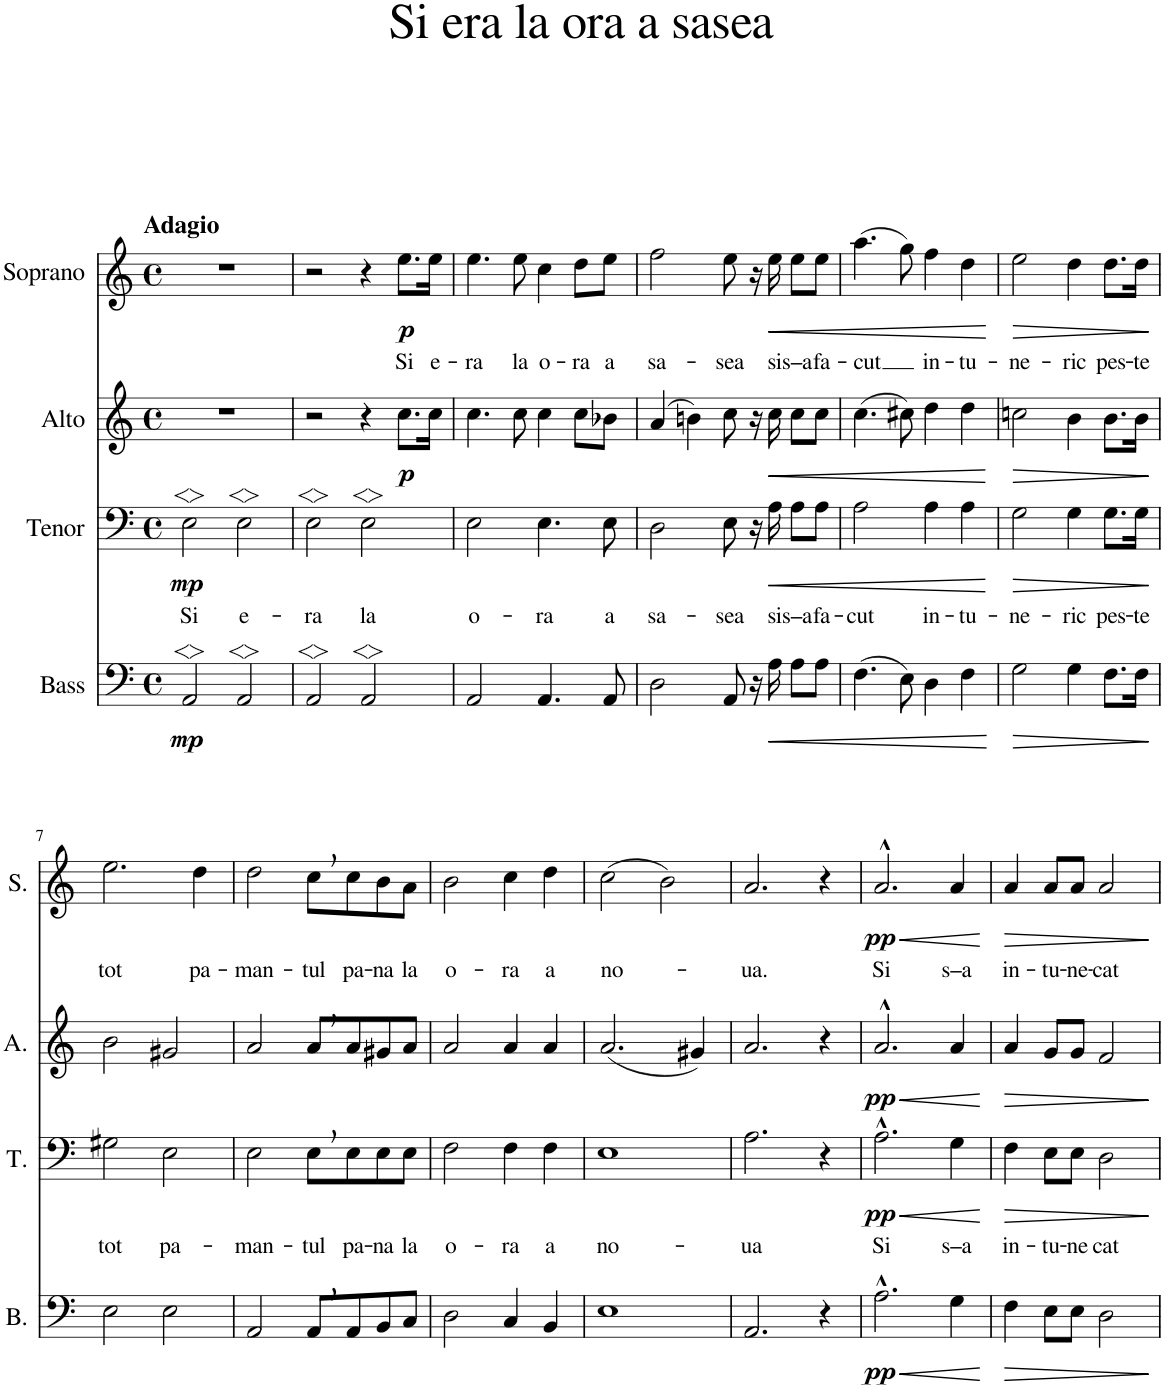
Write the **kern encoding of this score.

**kern	**dynam	**kern	**text	**text	**dynam	**kern	**dynam	**kern	**text	**text	**dynam
*part4	*part4	*part3	*part3	*part3	*part3	*part2	*part2	*part1	*part1	*part1	*part1
*staff4	*staff4	*staff3	*staff3	*staff3	*staff3	*staff2	*staff2	*staff1	*staff1	*staff1	*staff1
*I"Bass	*	*I"Tenor	*	*	*	*I"Alto	*	*I"Soprano	*	*	*
*I'B.	*	*I'T.	*	*	*	*I'A.	*	*I'S.	*	*	*
*clefF4	*	*clefF4	*	*	*	*clefG2	*	*clefG2	*	*	*
*k[]	*	*k[]	*	*	*	*k[]	*	*k[]	*	*	*
*M4/4	*	*M4/4	*	*	*	*M4/4	*	*M4/4	*	*	*
*met(c)	*	*met(c)	*	*	*	*met(c)	*	*met(c)	*	*	*
=1	=1	=1	=1	=1	=1	=1	=1	=1	=1	=1	=1
!	!	!	!	!	!	!	!	!LO:TX:a:B:t=Adagio	!	!	!
!	!LO:DY:b	!	!	!LO:LY:b	!LO:DY:b	!	!	!	!	!	!
2AA>/	mp	2E>\	.	Si	mp	1r	.	1r	.	.	.
!	!	!	!	!LO:LY:b	!	!	!	!	!	!	!
2AA>/	.	2E>\	.	e-	.	.	.	.	.	.	.
=2	=2	=2	=2	=2	=2	=2	=2	=2	=2	=2	=2
!	!	!	!	!LO:LY:b	!	!	!	!	!	!	!
2AA>/	.	2E>\	.	-ra	.	2r	.	2r	.	.	.
!	!	!	!	!LO:LY:b	!	!	!	!	!	!	!
2AA>/	.	2E>\	.	la	.	4r	.	4r	.	.	.
!	!	!	!	!	!	!	!LO:DY:b	!	!	!LO:LY:b	!LO:DY:b
.	.	.	.	.	.	8.cc\L	p	8.ee\L	.	Si	p
!	!	!	!	!	!	!	!	!	!	!LO:LY:b	!
.	.	.	.	.	.	16cc\Jk	.	16ee\Jk	.	e-	.
=3	=3	=3	=3	=3	=3	=3	=3	=3	=3	=3	=3
!	!	!	!	!LO:LY:b	!	!	!	!	!	!LO:LY:b	!
2AA/	.	2E\	.	o-	.	4.cc\	.	4.ee\	.	-ra	.
!	!	!	!	!	!	!	!	!	!	!LO:LY:b	!
.	.	.	.	.	.	8cc\	.	8ee\	.	la	.
!	!	!	!	!LO:LY:b	!	!	!	!	!	!LO:LY:b	!
4.AA/	.	4.E\	.	-ra	.	4cc\	.	4cc\	.	o-	.
!	!	!	!	!	!	!	!	!	!	!LO:LY:b	!
.	.	.	.	.	.	8cc\L	.	8dd\L	.	-ra	.
!	!	!	!	!LO:LY:b	!	!	!	!	!	!LO:LY:b	!
8AA/	.	8E\	.	a	.	8b-X\J	.	8ee\J	.	a	.
=4	=4	=4	=4	=4	=4	=4	=4	=4	=4	=4	=4
!	!	!	!	!LO:LY:b	!	!	!	!	!	!LO:LY:b	!
2D\	.	2D\	.	sa-	.	(4a/	.	2ff\	.	sa-	.
.	.	.	.	.	.	4bn\)	.	.	.	.	.
!	!	!	!	!LO:LY:b	!	!	!	!	!	!LO:LY:b	!
8AA/	.	8E\	.	-sea	.	8cc\	.	8ee\	.	-sea	.
16r	.	16r	.	.	.	16r	.	16r	.	.	.
!	!LO:HP:b	!	!	!LO:LY:b	!LO:HP:b	!	!LO:HP:b	!	!	!LO:LY:b	!LO:HP:b
16A\	<	16A\	.	si	<	16cc\	<	16ee\	.	si	<
!	!	!	!	!LO:LY:b	!	!	!	!	!	!LO:LY:b	!
8A\L	.	8A\L	.	s–a	.	8cc\L	.	8ee\L	.	s–a	.
!	!	!	!	!LO:LY:b	!	!	!	!	!	!LO:LY:b	!
8A\J	.	8A\J	.	fa-	.	8cc\J	.	8ee\J	.	fa-	.
=5	=5	=5	=5	=5	=5	=5	=5	=5	=5	=5	=5
!	!	!	!	!LO:LY:b	!	!	!	!	!	!LO:LY:b	!
(4.F\	.	2A\	.	-cut	.	(4.cc\	.	(4.aa\	.	-cut	.
8E\)	.	.	.	.	.	8cc#X\)	.	8gg\)	.	.	.
!	!	!	!	!LO:LY:b	!	!	!	!	!	!LO:LY:b	!
4D\	.	4A\	.	in-	.	4dd\	.	4ff\	.	in-	.
!	!	!	!	!LO:LY:b	!	!	!	!	!	!LO:LY:b	!
4F\	.	4A\	.	-tu-	.	4dd\	.	4dd\	.	-tu-	.
.	[	.	.	.	[	.	[	.	.	.	[
=6	=6	=6	=6	=6	=6	=6	=6	=6	=6	=6	=6
!	!LO:HP:b	!	!	!LO:LY:b	!LO:HP:b	!	!LO:HP:b	!	!	!LO:LY:b	!LO:HP:b
2G\	>	2G\	.	-ne-	>	2ccn\	>	2ee\	.	-ne-	>
!	!	!	!	!LO:LY:b	!	!	!	!	!	!LO:LY:b	!
4G\	.	4G\	.	-ric	.	4b\	.	4dd\	.	-ric	.
!	!	!	!	!LO:LY:b	!	!	!	!	!	!LO:LY:b	!
8.F\L	.	8.G\L	.	pes-	.	8.b\L	.	8.dd\L	.	pes-	.
!	!	!	!	!LO:LY:b	!	!	!	!	!	!LO:LY:b	!
16F\Jk	.	16G\Jk	.	-te	.	16b\Jk	.	16dd\Jk	.	-te	.
.	]	.	.	.	]	.	]	.	.	.	]
!!LO:LB:g=z
=7	=7	=7	=7	=7	=7	=7	=7	=7	=7	=7	=7
!	!	!	!	!LO:LY:b	!	!	!	!	!	!LO:LY:b	!
2E\	.	2G#X\	.	tot	.	2b\	.	2.ee\	.	tot	.
!	!	!	!	!LO:LY:b	!	!	!	!	!	!	!
2E\	.	2E\	.	pa-	.	2g#X/	.	.	.	.	.
!	!	!	!	!	!	!	!	!	!	!LO:LY:b	!
.	.	.	.	.	.	.	.	4dd\	.	pa-	.
=8	=8	=8	=8	=8	=8	=8	=8	=8	=8	=8	=8
!	!	!	!	!LO:LY:b	!	!	!	!	!	!LO:LY:b	!
2AA/	.	2E\	.	-man-	.	2a/	.	2dd\	.	man-	.
!	!	!	!	!LO:LY:b	!	!	!	!	!	!LO:LY:b	!
8AA,/L	.	8E,\L	.	-tul	.	8a,/L	.	8cc,\L	.	-tul	.
!	!	!	!	!LO:LY:b	!	!	!	!	!	!LO:LY:b	!
8AA/	.	8E\	.	pa-	.	8a/	.	8cc\	.	pa-	.
!	!	!	!	!LO:LY:b	!	!	!	!	!	!LO:LY:b	!
8BB/	.	8E\	.	-na	.	8g#X/	.	8b\	.	-na	.
!	!	!	!	!LO:LY:b	!	!	!	!	!	!LO:LY:b	!
8C/J	.	8E\J	.	la	.	8a/J	.	8a\J	.	la	.
=9	=9	=9	=9	=9	=9	=9	=9	=9	=9	=9	=9
!	!	!	!	!LO:LY:b	!	!	!	!	!	!LO:LY:b	!
2D\	.	2F\	.	o-	.	2a/	.	2b\	.	o-	.
!	!	!	!	!LO:LY:b	!	!	!	!	!	!LO:LY:b	!
4C/	.	4F\	.	-ra	.	4a/	.	4cc\	.	-ra	.
!	!	!	!	!LO:LY:b	!	!	!	!	!	!LO:LY:b	!
4BB/	.	4F\	.	a	.	4a/	.	4dd\	.	a	.
=10	=10	=10	=10	=10	=10	=10	=10	=10	=10	=10	=10
!	!	!	!	!LO:LY:b	!	!	!	!	!	!LO:LY:b	!
1E	.	1E	.	no-	.	(2.a/	.	(2cc\	.	no-	.
.	.	.	.	.	.	.	.	2b\)	.	.	.
.	.	.	.	.	.	4g#X/)	.	.	.	.	.
=11	=11	=11	=11	=11	=11	=11	=11	=11	=11	=11	=11
!	!	!	!	!LO:LY:b	!	!	!	!	!	!LO:LY:b	!
2.AA/	.	2.A\	.	-ua	.	2.a/	.	2.a/	.	-ua.	.
4r	.	4r	.	.	.	4r	.	4r	.	.	.
=12	=12	=12	=12	=12	=12	=12	=12	=12	=12	=12	=12
!	!LO:HP:b	!	!	!LO:LY:b	!LO:HP:b	!	!LO:HP:b	!	!	!LO:LY:b	!LO:HP:b
!	!LO:DY:n=1:b	!	!	!	!LO:DY:n=1:b	!	!LO:DY:n=1:b	!	!	!	!LO:DY:n=1:b
2.A^^\	< pp	2.A^^\	.	Si	< pp	2.a^^/	< pp	2.a^^/	.	Si	< pp
!	!	!	!	!LO:LY:b	!	!	!	!	!	!LO:LY:b	!
4G\	.	4G\	.	s–a	.	4a/	.	4a/	.	s–a	.
.	[	.	.	.	[	.	[	.	.	.	[
=13	=13	=13	=13	=13	=13	=13	=13	=13	=13	=13	=13
!	!LO:HP:b	!	!	!LO:LY:b	!LO:HP:b	!	!LO:HP:b	!	!	!LO:LY:b	!LO:HP:b
4F\	>	4F\	.	in-	>	4a/	>	4a/	.	in-	>
!	!	!	!	!LO:LY:b	!	!	!	!	!	!LO:LY:b	!
8E\L	.	8E\L	.	-tu-	.	8g/L	.	8a/L	.	-tu-	.
!	!	!	!	!LO:LY:b	!	!	!	!	!	!LO:LY:b	!
8E\J	.	8E\J	.	-ne	.	8g/J	.	8a/J	.	-ne-	.
!	!	!	!	!LO:LY:b	!	!	!	!	!	!LO:LY:b	!
2D\	.	2D\	.	cat	.	2f/	.	2a/	.	-cat	.
.	]	.	.	.	]	.	]	.	.	.	]
=	=	=	=	=	=	=	=	=	=	=	=
*-	*-	*-	*-	*-	*-	*-	*-	*-	*-	*-	*-
